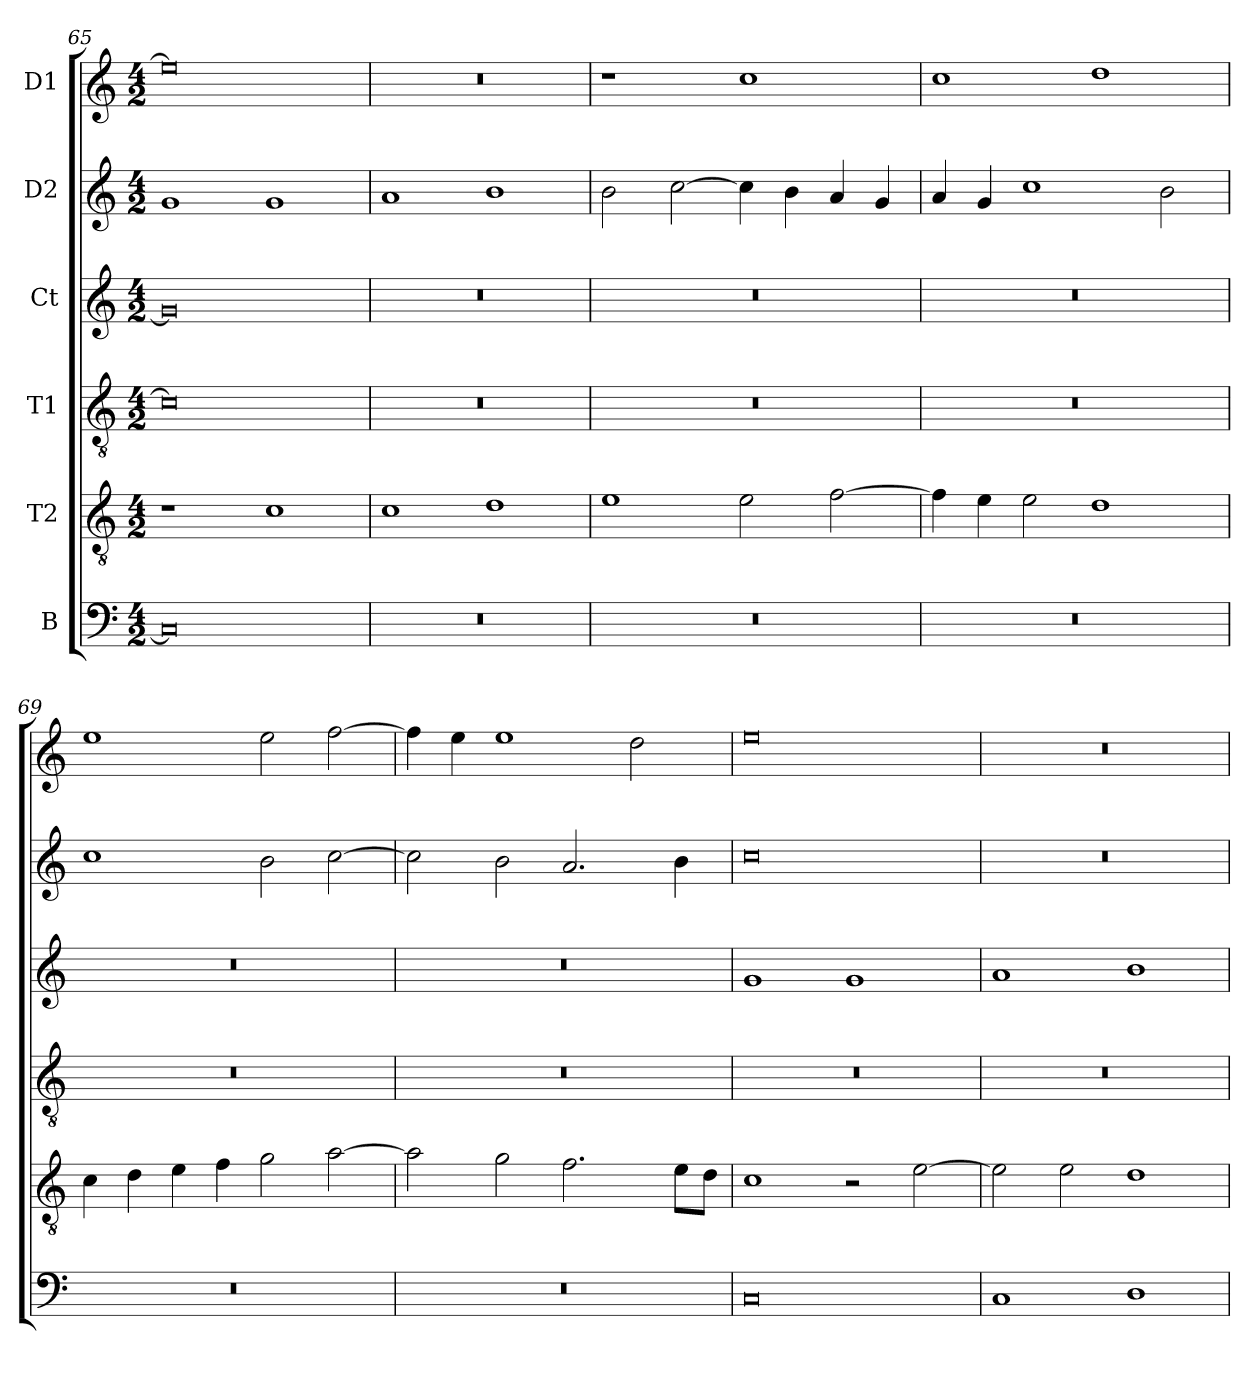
**kern	**kern	**kern	**kern	**kern	**kern
*part6	*part5	*part4	*part3	*part2	*part1
*staff6	*staff5	*staff4	*staff3	*staff2	*staff1
*I"B	*I"T2	*I"T1	*I"Ct	*I"D2	*I"D1
*clefF4	*clefGv2	*clefGv2	*clefG2	*clefG2	*clefG2
*	*ITrd7c12	*ITrd7c12	*	*	*
*k[]	*k[]	*k[]	*k[]	*k[]	*k[]
*C:	*C:	*C:	*C:	*C:	*C:
*M4/2	*M4/2	*M4/2	*M4/2	*M4/2	*M4/2
=65	=65	=65	=65	=65	=65
0Ci]	1r	0Ci]	0gi]	1gi	0eei]
.	1Ci	.	.	1gi	.
=66	=66	=66	=66	=66	=66
!LO:N:vis=1	!	!LO:N:vis=1	!LO:N:vis=1	!	!LO:N:vis=1
0r	1Ci	0r	0r	1ai	0r
.	1Di	.	.	1bi	.
=67	=67	=67	=67	=67	=67
!LO:N:vis=1	!	!LO:N:vis=1	!LO:N:vis=1	!	!
0r	1Ei	0r	0r	2bi\	1r
.	.	.	.	[>2cci\	.
.	2Ei\	.	.	4cci\]	1cci
.	.	.	.	4bi\	.
.	[>2Fi\	.	.	4ai/	.
.	.	.	.	4gi/	.
!!LO:PB:g=z
=68	=68	=68	=68	=68	=68
!LO:N:vis=1	!	!LO:N:vis=1	!LO:N:vis=1	!	!
0r	4Fi\]	0r	0r	4ai/	1cci
.	4Ei\	.	.	4gi/	.
.	2Ei\	.	.	1cci	.
.	1Di	.	.	.	1ddi
.	.	.	.	2bi\	.
=69	=69	=69	=69	=69	=69
!LO:N:vis=1	!	!LO:N:vis=1	!LO:N:vis=1	!	!
0r	4Ci\	0r	0r	1cci	1eei
.	4Di\	.	.	.	.
.	4Ei\	.	.	.	.
.	4Fi\	.	.	.	.
.	2Gi\	.	.	2bi\	2eei\
.	[>2Ai\	.	.	[>2cci\	[>2ffi\
=70	=70	=70	=70	=70	=70
!LO:N:vis=1	!	!LO:N:vis=1	!LO:N:vis=1	!	!
0r	2Ai\]	0r	0r	2cci\]	4ffi\]
.	.	.	.	.	4eei\
.	2Gi\	.	.	2bi\	1eei
.	2.Fi\	.	.	2.ai/	.
.	.	.	.	.	2ddi\
.	8Ei\L	.	.	4bi\	.
.	8Di\J	.	.	.	.
!!LO:PB:g=z
=71	=71	=71	=71	=71	=71
!	!	!LO:N:vis=1	!	!	!
0Ci	1Ci	0r	1gi	0cci	0eei
.	2r	.	1gi	.	.
.	[>2Ei\	.	.	.	.
=72	=72	=72	=72	=72	=72
!	!	!LO:N:vis=1	!	!LO:N:vis=1	!LO:N:vis=1
1Ci	2Ei\]	0r	1ai	0r	0r
.	2Ei\	.	.	.	.
1Di	1Di	.	1bi	.	.
=	=	=	=	=	=
*-	*-	*-	*-	*-	*-
